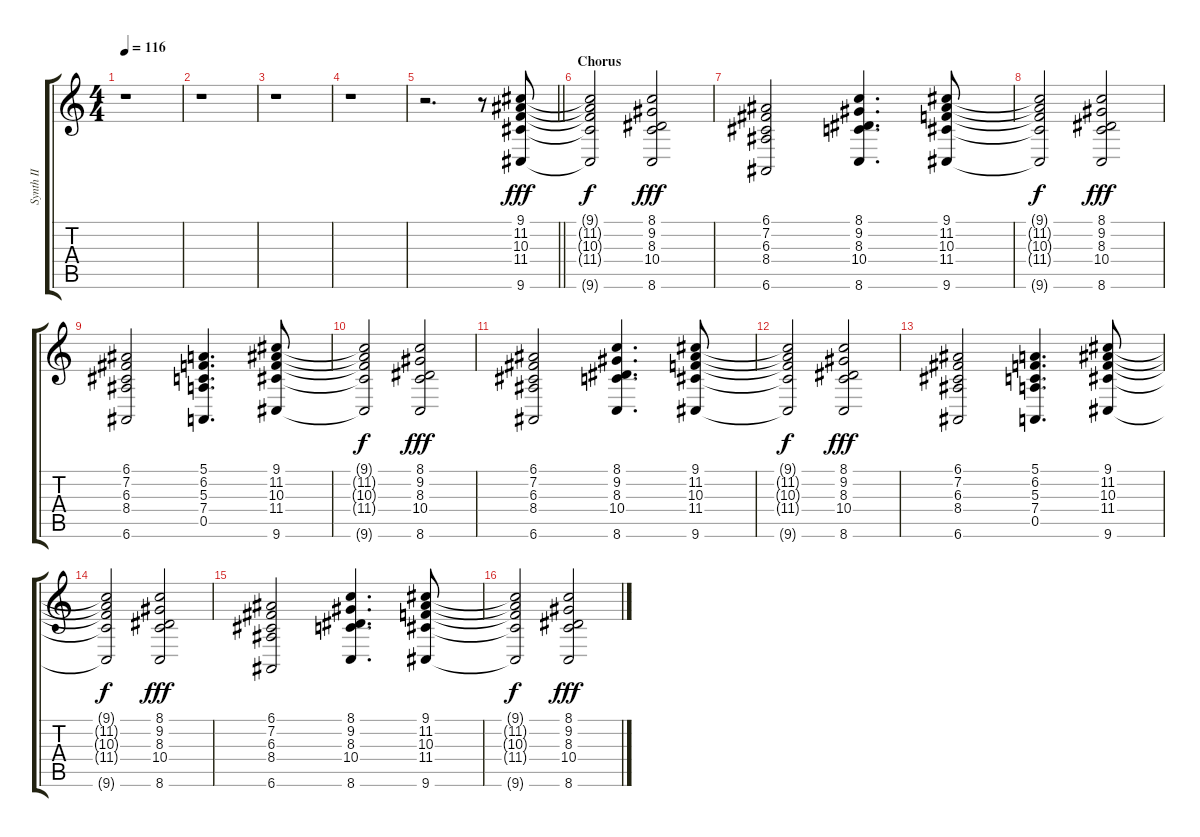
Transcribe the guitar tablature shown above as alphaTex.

\track ("Synth II" "Synth II") {instrument pad3polysynth}
\staff {score tabs}
\tuning (E4 B3 G3 D3 A2 E2) {hide}
\ts (4 4)
\tempo 116
\clef g2
\ks c
r.1{dy fff} |
r.1 |
r.1 |
r.1 |
\barLineRight lightlight
r.2{d} r.8 (9.1 11.2 10.3 11.4 9.6).8 |
\section ("" "Chorus")
(9.1{t} 11.2{t} 10.3{t} 11.4{t} 9.6{t}).2{dy f} (8.1 9.2 8.3 10.4 8.6).2{dy fff} |
(6.1 7.2 6.3 8.4 6.6).2 (8.1 9.2 8.3 10.4 8.6).4{d} (9.1 11.2 10.3 11.4 9.6).8 |
(9.1{t} 11.2{t} 10.3{t} 11.4{t} 9.6{t}).2{dy f} (8.1 9.2 8.3 10.4 8.6).2{dy fff} |
(6.1 7.2 6.3 8.4 6.6).2 (5.1 6.2 5.3 7.4 0.5).4{d} (9.1 11.2 10.3 11.4 9.6).8 |
(9.1{t} 11.2{t} 10.3{t} 11.4{t} 9.6{t}).2{dy f} (8.1 9.2 8.3 10.4 8.6).2{dy fff} |
(6.1 7.2 6.3 8.4 6.6).2 (8.1 9.2 8.3 10.4 8.6).4{d} (9.1 11.2 10.3 11.4 9.6).8 |
(9.1{t} 11.2{t} 10.3{t} 11.4{t} 9.6{t}).2{dy f} (8.1 9.2 8.3 10.4 8.6).2{dy fff} |
(6.1 7.2 6.3 8.4 6.6).2 (5.1 6.2 5.3 7.4 0.5).4{d} (9.1 11.2 10.3 11.4 9.6).8 |
(9.1{t} 11.2{t} 10.3{t} 11.4{t} 9.6{t}).2{dy f} (8.1 9.2 8.3 10.4 8.6).2{dy fff} |
(6.1 7.2 6.3 8.4 6.6).2 (8.1 9.2 8.3 10.4 8.6).4{d} (9.1 11.2 10.3 11.4 9.6).8 |
(9.1{t} 11.2{t} 10.3{t} 11.4{t} 9.6{t}).2{dy f} (8.1 9.2 8.3 10.4 8.6).2{dy fff}
